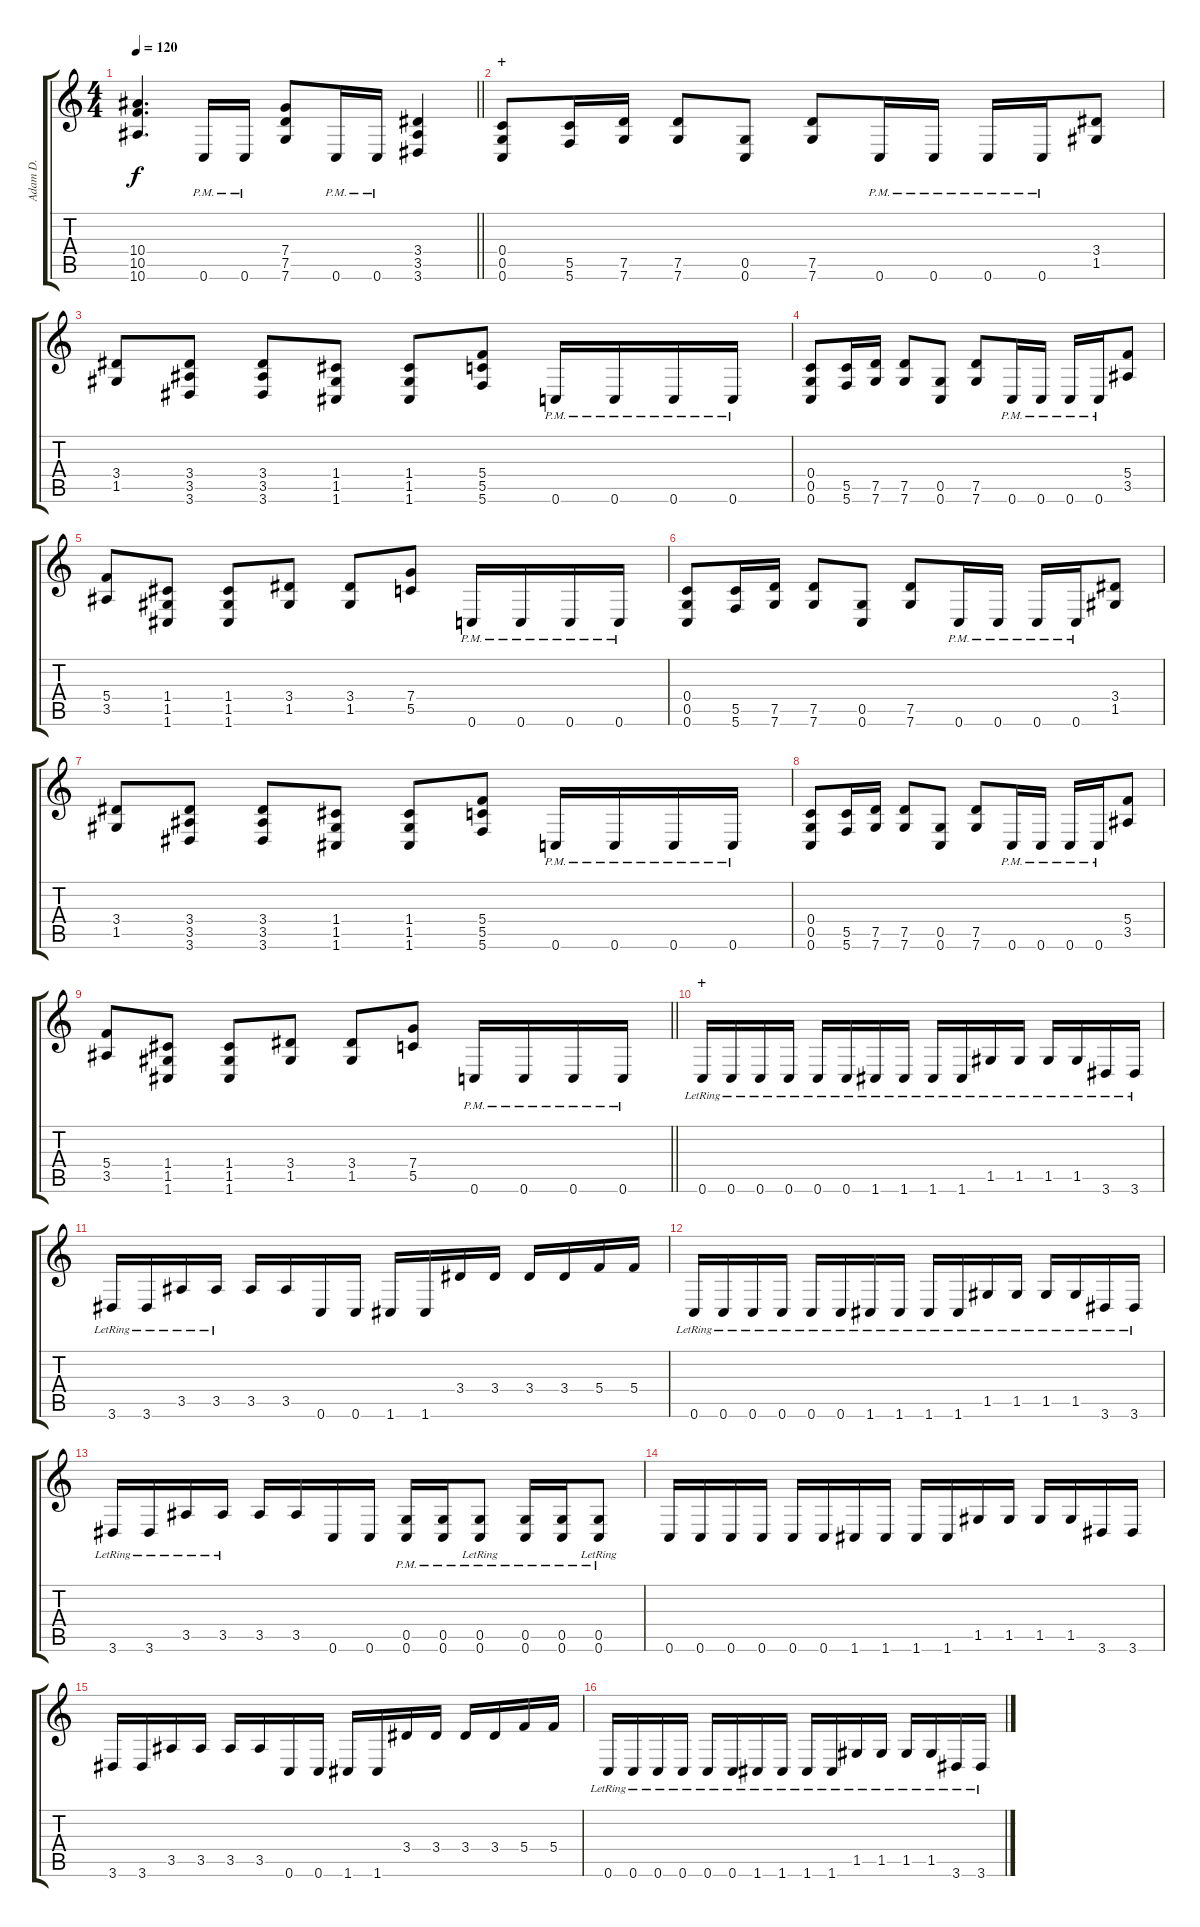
\track ("Adam D." "Adam D.") {instrument distortionguitar}
\staff {score tabs}
\tuning (D4 A3 F3 C3 G2 C2) {hide}
\ts (4 4)
\tempo 120
\clef g2
\barLineRight lightlight
\ks c
(10.4 10.5 10.6).4{d dy f} 0.6{pm}.16 0.6{pm}.16 (7.4 7.5 7.6).8 0.6{pm}.16 0.6{pm}.16 (3.4 3.5 3.6).4 |
\section ("" "+")
(0.4 0.5 0.6).8 (5.5 5.6).16 (7.5 7.6).16 (7.5 7.6).8 (0.5 0.6).8 (7.5 7.6).8 0.6{pm}.16 0.6{pm}.16 0.6{pm}.16 0.6{pm}.16 (3.4 1.5).8 |
(3.4 1.5).8 (3.4 3.5 3.6).8 (3.4 3.5 3.6).8 (1.4 1.5 1.6).8 (1.4 1.5 1.6).8 (5.4 5.5 5.6).8 0.6{pm}.16 0.6{pm}.16 0.6{pm}.16 0.6{pm}.16 |
(0.4 0.5 0.6).8 (5.5 5.6).16 (7.5 7.6).16 (7.5 7.6).8 (0.5 0.6).8 (7.5 7.6).8 0.6{pm}.16 0.6{pm}.16 0.6{pm}.16 0.6{pm}.16 (5.4 3.5).8 |
(5.4 3.5).8 (1.4 1.5 1.6).8 (1.4 1.5 1.6).8 (3.4 1.5).8 (3.4 1.5).8 (7.4 5.5).8 0.6{pm}.16 0.6{pm}.16 0.6{pm}.16 0.6{pm}.16 |
(0.4 0.5 0.6).8 (5.5 5.6).16 (7.5 7.6).16 (7.5 7.6).8 (0.5 0.6).8 (7.5 7.6).8 0.6{pm}.16 0.6{pm}.16 0.6{pm}.16 0.6{pm}.16 (3.4 1.5).8 |
(3.4 1.5).8 (3.4 3.5 3.6).8 (3.4 3.5 3.6).8 (1.4 1.5 1.6).8 (1.4 1.5 1.6).8 (5.4 5.5 5.6).8 0.6{pm}.16 0.6{pm}.16 0.6{pm}.16 0.6{pm}.16 |
(0.4 0.5 0.6).8 (5.5 5.6).16 (7.5 7.6).16 (7.5 7.6).8 (0.5 0.6).8 (7.5 7.6).8 0.6{pm}.16 0.6{pm}.16 0.6{pm}.16 0.6{pm}.16 (5.4 3.5).8 |
\barLineRight lightlight
(5.4 3.5).8 (1.4 1.5 1.6).8 (1.4 1.5 1.6).8 (3.4 1.5).8 (3.4 1.5).8 (7.4 5.5).8 0.6{pm}.16 0.6{pm}.16 0.6{pm}.16 0.6{pm}.16 |
\section ("" "+")
0.6{lr}.16 0.6{lr}.16 0.6{lr}.16 0.6{lr}.16 0.6{lr}.16 0.6{lr}.16 1.6{lr}.16 1.6{lr}.16 1.6{lr}.16 1.6{lr}.16 1.5{lr}.16 1.5{lr}.16 1.5{lr}.16 1.5{lr}.16 3.6{lr}.16 3.6{lr}.16 |
3.6{lr}.16 3.6{lr}.16 3.5{lr}.16 3.5{lr}.16 3.5.16 3.5.16 0.6.16 0.6.16 1.6.16 1.6.16 3.4.16 3.4.16 3.4.16 3.4.16 5.4.16 5.4.16 |
0.6{lr}.16 0.6{lr}.16 0.6{lr}.16 0.6{lr}.16 0.6{lr}.16 0.6{lr}.16 1.6{lr}.16 1.6{lr}.16 1.6{lr}.16 1.6{lr}.16 1.5{lr}.16 1.5{lr}.16 1.5{lr}.16 1.5{lr}.16 3.6{lr}.16 3.6{lr}.16 |
3.6{lr}.16 3.6{lr}.16 3.5{lr}.16 3.5{lr}.16 3.5.16 3.5.16 0.6.16 0.6.16 (0.5{pm} 0.6{pm}).16 (0.5{pm} 0.6{pm}).16 (0.5{pm lr} 0.6{pm lr}).8 (0.5{pm} 0.6{pm}).16 (0.5{pm} 0.6{pm}).16 (0.5{pm lr} 0.6{pm lr}).8 |
0.6.16 0.6.16 0.6.16 0.6.16 0.6.16 0.6.16 1.6.16 1.6.16 1.6.16 1.6.16 1.5.16 1.5.16 1.5.16 1.5.16 3.6.16 3.6.16 |
3.6.16 3.6.16 3.5.16 3.5.16 3.5.16 3.5.16 0.6.16 0.6.16 1.6.16 1.6.16 3.4.16 3.4.16 3.4.16 3.4.16 5.4.16 5.4.16 |
0.6{lr}.16 0.6{lr}.16 0.6{lr}.16 0.6{lr}.16 0.6{lr}.16 0.6{lr}.16 1.6{lr}.16 1.6{lr}.16 1.6{lr}.16 1.6{lr}.16 1.5{lr}.16 1.5{lr}.16 1.5{lr}.16 1.5{lr}.16 3.6{lr}.16 3.6{lr}.16
